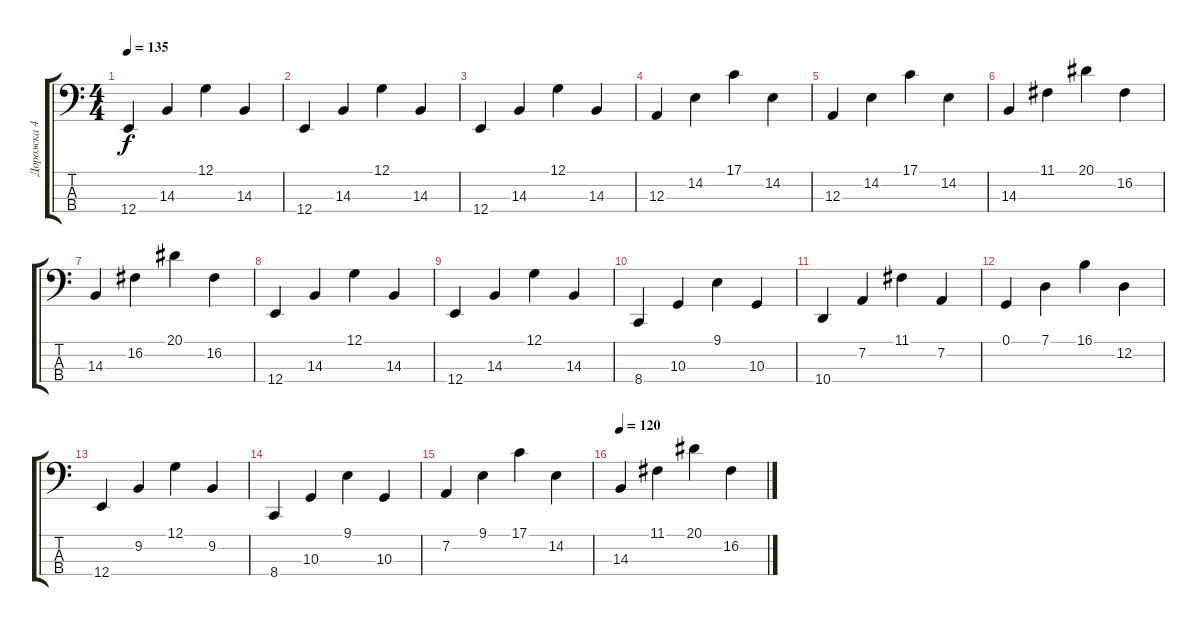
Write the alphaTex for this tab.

\track ("Дорожка 4" "Дорожка 4") {instrument brightacousticpiano}
\staff {score tabs}
\tuning (G2 D2 A1 E1) {hide}
\ts (4 4)
\tempo 135
\clef f4
\ks c
12.4.4{dy f} 14.3.4 12.1.4 14.3.4 |
12.4.4 14.3.4 12.1.4 14.3.4 |
12.4.4 14.3.4 12.1.4 14.3.4 |
12.3.4 14.2.4 17.1.4 14.2.4 |
12.3.4 14.2.4 17.1.4 14.2.4 |
14.3.4 11.1.4 20.1.4 16.2.4 |
14.3.4 16.2.4 20.1.4 16.2.4 |
12.4.4 14.3.4 12.1.4 14.3.4 |
12.4.4 14.3.4 12.1.4 14.3.4 |
8.4.4 10.3.4 9.1.4 10.3.4 |
10.4.4 7.2.4 11.1.4 7.2.4 |
0.1.4 7.1.4 16.1.4 12.2.4 |
12.4.4 9.2.4 12.1.4 9.2.4 |
8.4.4 10.3.4 9.1.4 10.3.4 |
7.2.4 9.1.4 17.1.4 14.2.4 |
\tempo 120
14.3.4 11.1.4 20.1.4 16.2.4
